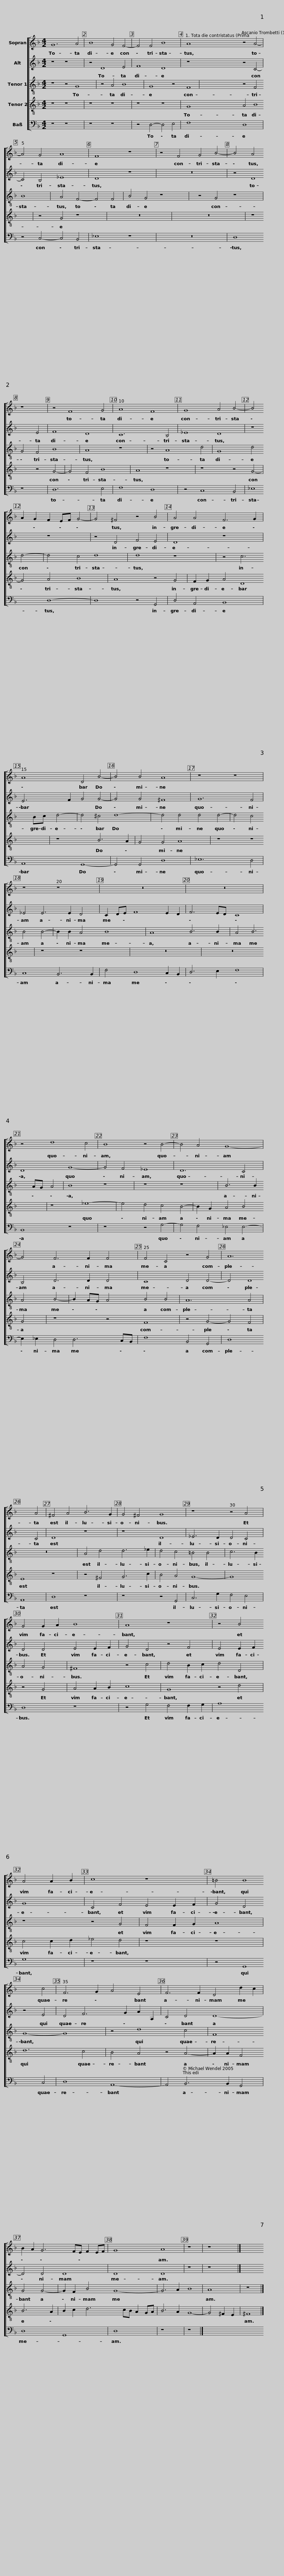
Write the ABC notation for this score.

X:1
%%score [ 1 2 3 4 5 ]
L:1/8
M:4/2
I:linebreak $
K:F
V:1 treble
V:2 treble
V:3 treble-8
V:4 treble-8
V:5 bass
V:1
 G12 A4 | B8 G4 F4- | F4 F4 B8 | A8 z4 A4- | A4 G4 A8 | %5
 F8 z8 | z4 F4 G4 B4- |$ B4 A4 z8 | z4 F8 G4 | A8 F8 | %10
 G8 A4 B4- | B4 A2 G2 F2 EF G4- | G4 ^F4 z4 B4 | A4 A4 F6 G2 |$ A8 D4 B4- | %15
 B4 B4 A8 | z8 z8 | z8 z8 | z16 | z16 |$ %20
 z4 d8 c4 | B8 z4 B4- | B4 A4 G8- | G4 F6 F2 F4 | F4 C4 z4 G4 | %25
 A12 A4 |$ ^F4 A4 B6 G2 | G4 ^F4 G8 | z8 z4 A4 | G4 G2 A2 B8 | %30
 A8 z8 | z4 B4 A4 A2 B2 | c8 z8 |$ =B4 B8 c4 | F6 G2 A4 E4 | %35
 F6 F2 D4 d2 c2 | B2 A2 G6 FE F2 EF | G8 A8 | z8 | z8 |] %40
V:2
 z8 z8 | z4 D8 E4 | F8 D8 | z8 z4 C4- | C4 B,4 _E8 | %5
 D8 z8 | z16 |$ z4 D8 E4 | F8 D8 | C12 B,4 | %10
 _E8 D8 | z8 z8 | z4 D4 F4 E4 | D8 z8 |$ E6 F2 G4 G4- | %15
 G4 G4 ^F8 | G12 F4 | _E4 E6 E2 D4 | C2 DE F8 E2 D2 | F6 ED C8 |$ %20
 D8 G8- | G4 F4 _E8 | D12 C4 | B,4 D6 D2 D4 | C8 D4 D4- | %25
 D4 D8 C4 |$ D8 z8 | z8 D8 | _E6 D2 D4 C4 | D4 D4 E4 E2 F2 | %30
 G4 D4 z4 F4 | E4 E2 F2 G8 | C4 F4 E4 E2 F2 |$ G4 D4 z4 E4 | D4 F6 G2 A2 A,2 | %35
 C4 D4 D8- | D4 D4 D8 | D8 D8 | z8 | z8 |] %40
V:3
 z8 z4 G8 | z4 A4 B8 | G8 z4 F8 | z4 F4 B8 | A4 F4- F4 F4 | %5
 B4 G4 z8 | z4 G4- z8 |$ G4 F4 B8 | A8 z8 | z4 A8 d4 | %10
 G8 d4 d4- | d4 c4 d8 | d8 z8 | z4 c6 Bc d4- |$ d4 ^c4 d8- | %15
 d4 d4 d4 d4- | d4 c4 B4 B4- | B2 B2 A4 B8 | A8 B6 B2 | A4 B6 AG A4 |$ %20
 B8 z8 | z8 z8 | B6 B2 A4 B4- | B2 AG A4 B4 B4 | A12 A4 | %25
 z16 |$ A4 d4 d6 _e2 | d4 c4 =B4 B4 | c6 B2 A4 G4 | ^F8 z4 c4 | %30
 d4 B2 c2 d4 D4 | z8 z4 G4 | F4 F2 G2 A8 |$ G8- G8 | z4 d8 c4 | %35
 F8 G4 G4- | G2 F2 B4 G8- | G6 A2 B8 | A8 | z8 |] %40
V:4
 z8 z8 | z8 z8 | z8 z8 | G8 A4 B8 | z4 G4 z8 | %5
 z16 | z16 |$ z8 z4 G4- | G4 F4 B8 | A8 z8 | %10
 z8 z4 G4- | G4 A4 B8 | A8 z4 G4 | F2 G2 A4 D8 |$ z8 B6 A2 | %15
 G4 G4 A8 | z8 z8 | z8 z8 | z16 | z16 |$ %20
 z8 _e8- | e4 d4 c4 B4- | B2 G2 A4 B4 G4 | z8 z4 F8 | z4 G4- G4 F4 | %25
 E8 z8 |$ z4 ^F4 G6 c2 | B4 A4 G8- | G8 z4 G4 | A4 A2 B2 c8 | %30
 G8 z4 d4 | c4 c2 d2 _e4 d4 | z8 z8 |$ d12 c4 | B4 A4 z4 A4- | %35
 A2 A2 F4 B6 A2 | B2 c2 d6 cB A2 GA | B6 A2 G8- | G4 ^F2 E2 | ^F8 |] %40
V:5
 z8 z8 | z8 z8 | z4 D,4- D,4 E,4 | F,8 D,8 | z4 C,4- C,4 B,,4 | %5
 _E,8 z8 | z16 |$ D,8 z8 | D,12 E,4 | F,8 D,8 | %10
 z4 C,8 B,,4 | _E,8 D,8- | D,8 z4 G,,4 | D,4 A,,4 B,,8 |$ A,,8 G,,8- | %15
 G,,4 G,,4 D,8 | _E,12 D,4 | C,8 B,,6 B,,2 | F,4 D,8 C,2 B,,2 | D,6 E,2 F,8 |$ %20
 B,,8 z8 | z8 z4 G,4- | G,4 F,4 _E,4 E,4- | E,2 _E,2 D,4 D,6 C,B,, | F,8 B,,4 G,,4 | %25
 D,8 A,,8 |$ D,8 z8 | z8 z4 G,,4 | C,6 G,2 F,4 E,4 | D,8 z8 | %30
 z4 G,4 F,4 F,2 G,2 | A,8 G,8 | z8 z8 |$ z4 G,,8 C,4 | D,8 A,,8- | %35
 A,,4 B,,6 B,,2 G,,4 | D,8 G,,8 | D,8 | z8 | z8 |] %40
